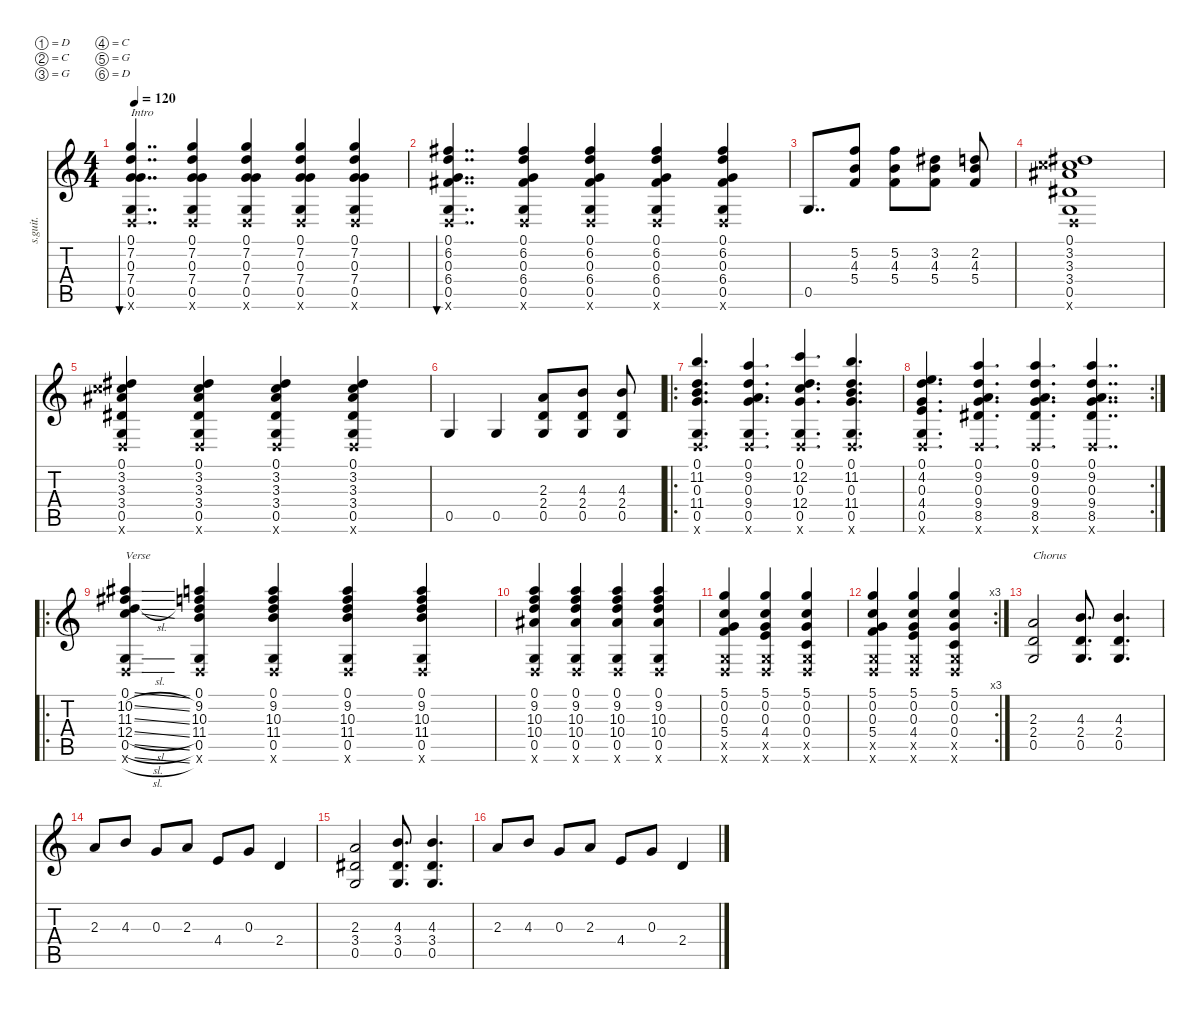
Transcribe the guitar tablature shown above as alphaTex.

\defaultSystemsLayout 4
\hideDynamics
\bracketExtendMode nobrackets
\otherSystemsTrackNameOrientation horizontal
\track ("Steel Guitar" "s.guit.") {instrument acousticguitarsteel}
\staff {score tabs}
\tuning (D4 C4 G3 C3 G2 D2)
\ts (4 4)
\tempo 120
\clef g2
\ks c
(7.2 7.4 0.1 0.3 0.5 0.6{x}).4{dd bu 480 txt "Intro" dy mf instrument acousticguitarsteel beam Up} (7.2 7.4 0.1 0.3 0.5 0.6{x}).4{beam Up} (7.2 7.4 0.1 0.3 0.5 0.6{x}).4{beam Up} (7.2 7.4 0.1 0.3 0.5 0.6{x}).4{beam Up} (7.2 7.4 0.1 0.3 0.5 0.6{x}).4{beam Up} |
(6.2{acc #} 6.4{acc #} 0.1 0.3 0.5 0.6{x}).4{dd bu 480 beam Up} (6.2{acc #} 6.4{acc #} 0.1 0.3 0.5 0.6{x}).4{beam Up} (6.2{acc #} 6.4{acc #} 0.1 0.3 0.5 0.6{x}).4{beam Up} (6.2{acc #} 6.4{acc #} 0.1 0.3 0.5 0.6{x}).4{beam Up} (6.2{acc #} 6.4{acc #} 0.1 0.3 0.5 0.6{x}).4{beam Up} |
0.5.8{dd beam Up} (4.3 5.4 5.2).8{beam Up} (4.3 5.4 5.2).8{beam Down} (4.3 5.4 3.2{acc #}).8{beam Down} (4.3 5.4 2.2).8{beam Up} |
(0.6{x} 0.5 3.4{acc #} 3.3{acc #} 3.2{acc #} 0.1{acc x}).1{beam Up} |
(0.6{x} 0.5 3.4{acc #} 3.3{acc #} 3.2{acc #} 0.1{acc x}).4{beam Up} (0.6{x} 0.5 3.4{acc #} 3.3{acc #} 3.2{acc #} 0.1{acc x}).4{beam Up} (0.6{x} 0.5 3.4{acc #} 3.3{acc #} 3.2{acc #} 0.1{acc x}).4{beam Up} (0.6{x} 0.5 3.4{acc #} 3.3{acc #} 3.2{acc #} 0.1{acc x}).4{beam Up} |
0.5.4{beam Up} 0.5.4{beam Up} (2.4 2.3 0.5).8{beam Up} (4.3 2.4 0.5).8{beam Up} (4.3 2.4 0.5).8{beam Up} |
\ro
(0.1 11.2 0.3 11.4 0.5 0.6{x}).4{d beam Up} (0.1 9.2 0.3 9.4 0.5 0.6{x}).4{d beam Up} (0.1 12.2 0.3 12.4 0.5 0.6{x}).4{d beam Up} (0.1 11.2 0.3 11.4 0.5 0.6{x}).4{d beam Up} |
\rc 2
(0.1 4.2 0.3 4.4 0.5 0.6{x}).4{d beam Up} (0.1 9.2 0.3 9.4 8.5{acc #} 0.6{x}).4{d beam Up} (0.1 9.2 0.3 9.4 8.5{acc #} 0.6{x}).4{d beam Up} (0.1 9.2 0.3 9.4 8.5{acc #} 0.6{x}).4{dd beam Up} |
\ro
(10.2{sl acc #} 11.3{sl acc #} 12.4{sl} 0.5{sl} 0.6{sl x} 0.1{sl}).4{txt "Verse" beam Up} (9.2 10.3 11.4 0.5 0.6{x} 0.1).4{beam Up} (9.2 10.3 11.4 0.5 0.6{x} 0.1).4{beam Up} (9.2 10.3 11.4 0.5 0.6{x} 0.1).4{beam Up} (9.2 10.3 11.4 0.5 0.6{x} 0.1).4{beam Up} |
(9.2 10.4{acc #} 10.3 0.1 0.5 0.6{x}).4{beam Up} (9.2 10.4{acc #} 10.3 0.1 0.5 0.6{x}).4{beam Up} (9.2 10.4{acc #} 10.3 0.1 0.5 0.6{x}).4{beam Up} (9.2 10.4{acc #} 10.3 0.1 0.5 0.6{x}).4{beam Up} |
(5.4 5.1 0.5{x} 0.6{x} 0.2 0.3).4{beam Up} (4.4 5.1 0.5{x} 0.6{x} 0.2 0.3).4{beam Up} (0.4 5.1 0.5{x} 0.6{x} 0.2 0.3).4{beam Up} |
\rc 3
(5.4 5.1 0.5{x} 0.6{x} 0.2 0.3).4{beam Up} (4.4 5.1 0.5{x} 0.6{x} 0.2 0.3).4{beam Up} (0.4 5.1 0.5{x} 0.6{x} 0.2 0.3).4{beam Up} |
(2.4 2.3 0.5).2{txt "Chorus" beam Up} (4.3 2.4 0.5).8{d beam Up} (4.3 2.4 0.5).4{d beam Up} |
2.3.8{beam Up} 4.3.8{beam Up} 0.3.8{beam Up} 2.3.8{beam Up} 4.4.8{beam Up} 0.3.8{beam Up} 2.4.4{beam Up} |
(3.4{acc #} 2.3 0.5).2{beam Up} (4.3 3.4{acc #} 0.5).8{d beam Up} (4.3 3.4{acc #} 0.5).4{d beam Up} |
2.3.8{beam Up} 4.3.8{beam Up} 0.3.8{beam Up} 2.3.8{beam Up} 4.4.8{beam Up} 0.3.8{beam Up} 2.4.4{beam Up}
